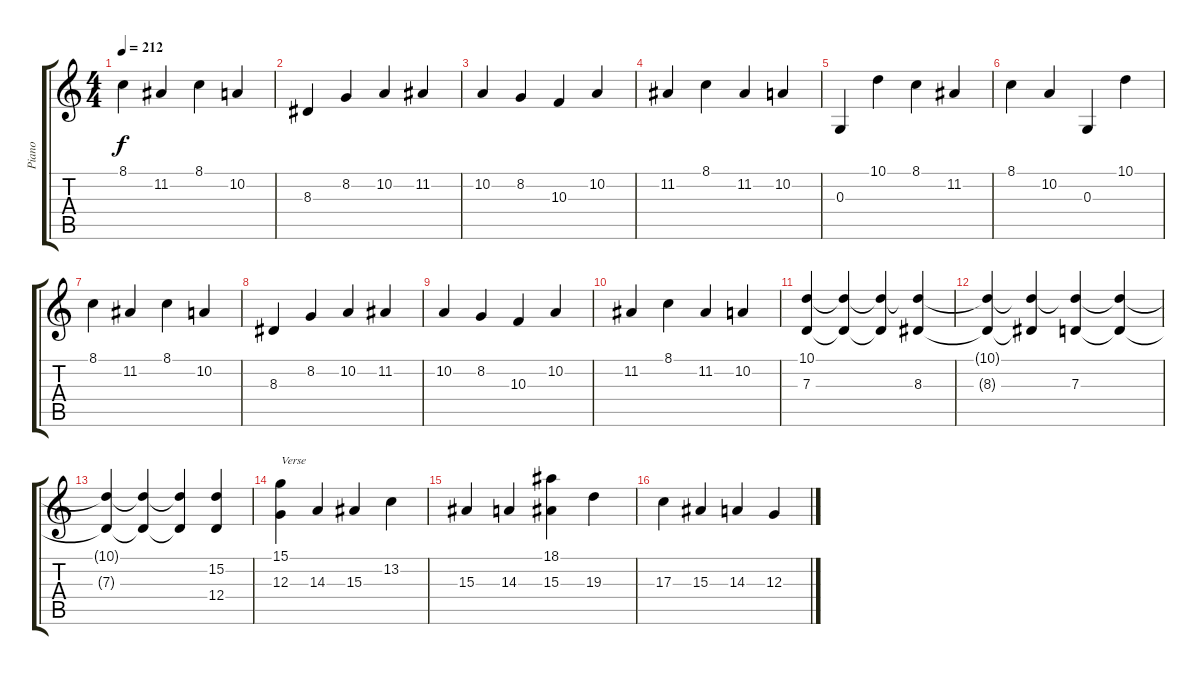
\track ("Piano" "Piano") {instrument brightacousticpiano}
\staff {score tabs}
\tuning (E4 B3 G3 D3 A2 E2) {hide}
\ts (4 4)
\tempo 212
\clef g2
\ks c
8.1.4{dy f} 11.2.4 8.1.4 10.2.4 |
8.3.4 8.2.4 10.2.4 11.2.4 |
10.2.4 8.2.4 10.3.4 10.2.4 |
11.2.4 8.1.4 11.2.4 10.2.4 |
0.3.4 10.1.4 8.1.4 11.2.4 |
8.1.4 10.2.4 0.3.4 10.1.4 |
8.1.4 11.2.4 8.1.4 10.2.4 |
8.3.4 8.2.4 10.2.4 11.2.4 |
10.2.4 8.2.4 10.3.4 10.2.4 |
11.2.4 8.1.4 11.2.4 10.2.4 |
(10.1 7.3).4 (10.1{t} 7.3{t}).4 (10.1{t} 7.3{t}).4 (10.1{t} 8.3).4 |
(10.1{t} 8.3{t}).4 (10.1{t} 8.3{t}).4 (10.1{t} 7.3).4 (10.1{t} 7.3{t}).4 |
(10.1{t} 7.3{t}).4 (10.1{t} 7.3{t}).4 (10.1{t} 7.3{t}).4 (15.2 12.4).4 |
(15.1 12.3).4{txt "Verse"} 14.3.4 15.3.4 13.2.4 |
15.3.4 14.3.4 (18.1 15.3).4 19.3.4 |
17.3.4 15.3.4 14.3.4 12.3.4
